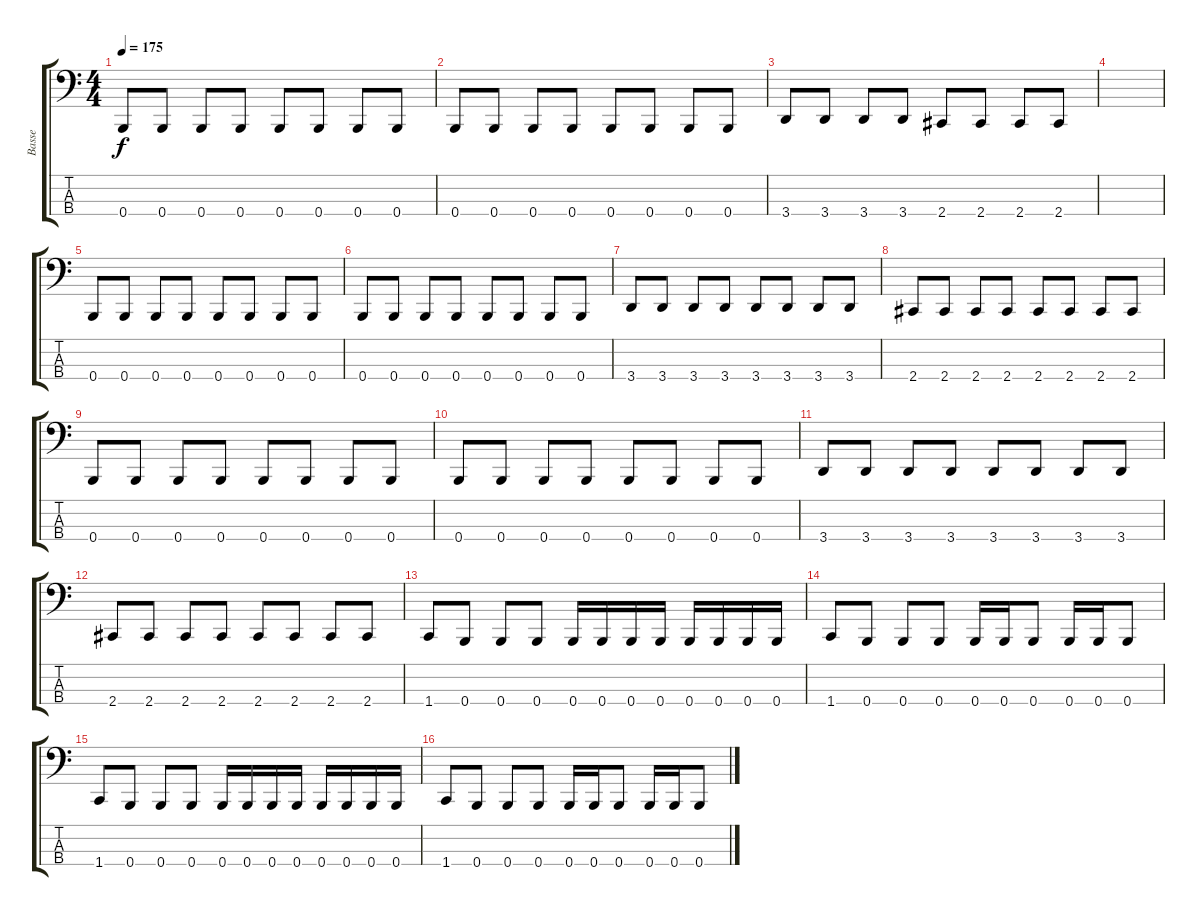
\track ("Basse" "Basse") {instrument electricbassfinger}
\staff {score tabs}
\tuning (E2 B1 Gb1 B0) {hide}
\ts (4 4)
\tempo 175
\clef f4
\ks c
0.4.8{dy f} 0.4.8 0.4.8 0.4.8 0.4.8 0.4.8 0.4.8 0.4.8 |
0.4.8 0.4.8 0.4.8 0.4.8 0.4.8 0.4.8 0.4.8 0.4.8 |
3.4.8 3.4.8 3.4.8 3.4.8 2.4.8 2.4.8 2.4.8 2.4.8 |
|
0.4.8 0.4.8 0.4.8 0.4.8 0.4.8 0.4.8 0.4.8 0.4.8 |
0.4.8 0.4.8 0.4.8 0.4.8 0.4.8 0.4.8 0.4.8 0.4.8 |
3.4.8 3.4.8 3.4.8 3.4.8 3.4.8 3.4.8 3.4.8 3.4.8 |
2.4.8 2.4.8 2.4.8 2.4.8 2.4.8 2.4.8 2.4.8 2.4.8 |
0.4.8 0.4.8 0.4.8 0.4.8 0.4.8 0.4.8 0.4.8 0.4.8 |
0.4.8 0.4.8 0.4.8 0.4.8 0.4.8 0.4.8 0.4.8 0.4.8 |
3.4.8 3.4.8 3.4.8 3.4.8 3.4.8 3.4.8 3.4.8 3.4.8 |
2.4.8 2.4.8 2.4.8 2.4.8 2.4.8 2.4.8 2.4.8 2.4.8 |
1.4.8 0.4.8 0.4.8 0.4.8 0.4.16 0.4.16 0.4.16 0.4.16 0.4.16 0.4.16 0.4.16 0.4.16 |
1.4.8 0.4.8 0.4.8 0.4.8 0.4.16 0.4.16 0.4.8 0.4.16 0.4.16 0.4.8 |
1.4.8 0.4.8 0.4.8 0.4.8 0.4.16 0.4.16 0.4.16 0.4.16 0.4.16 0.4.16 0.4.16 0.4.16 |
1.4.8 0.4.8 0.4.8 0.4.8 0.4.16 0.4.16 0.4.8 0.4.16 0.4.16 0.4.8
